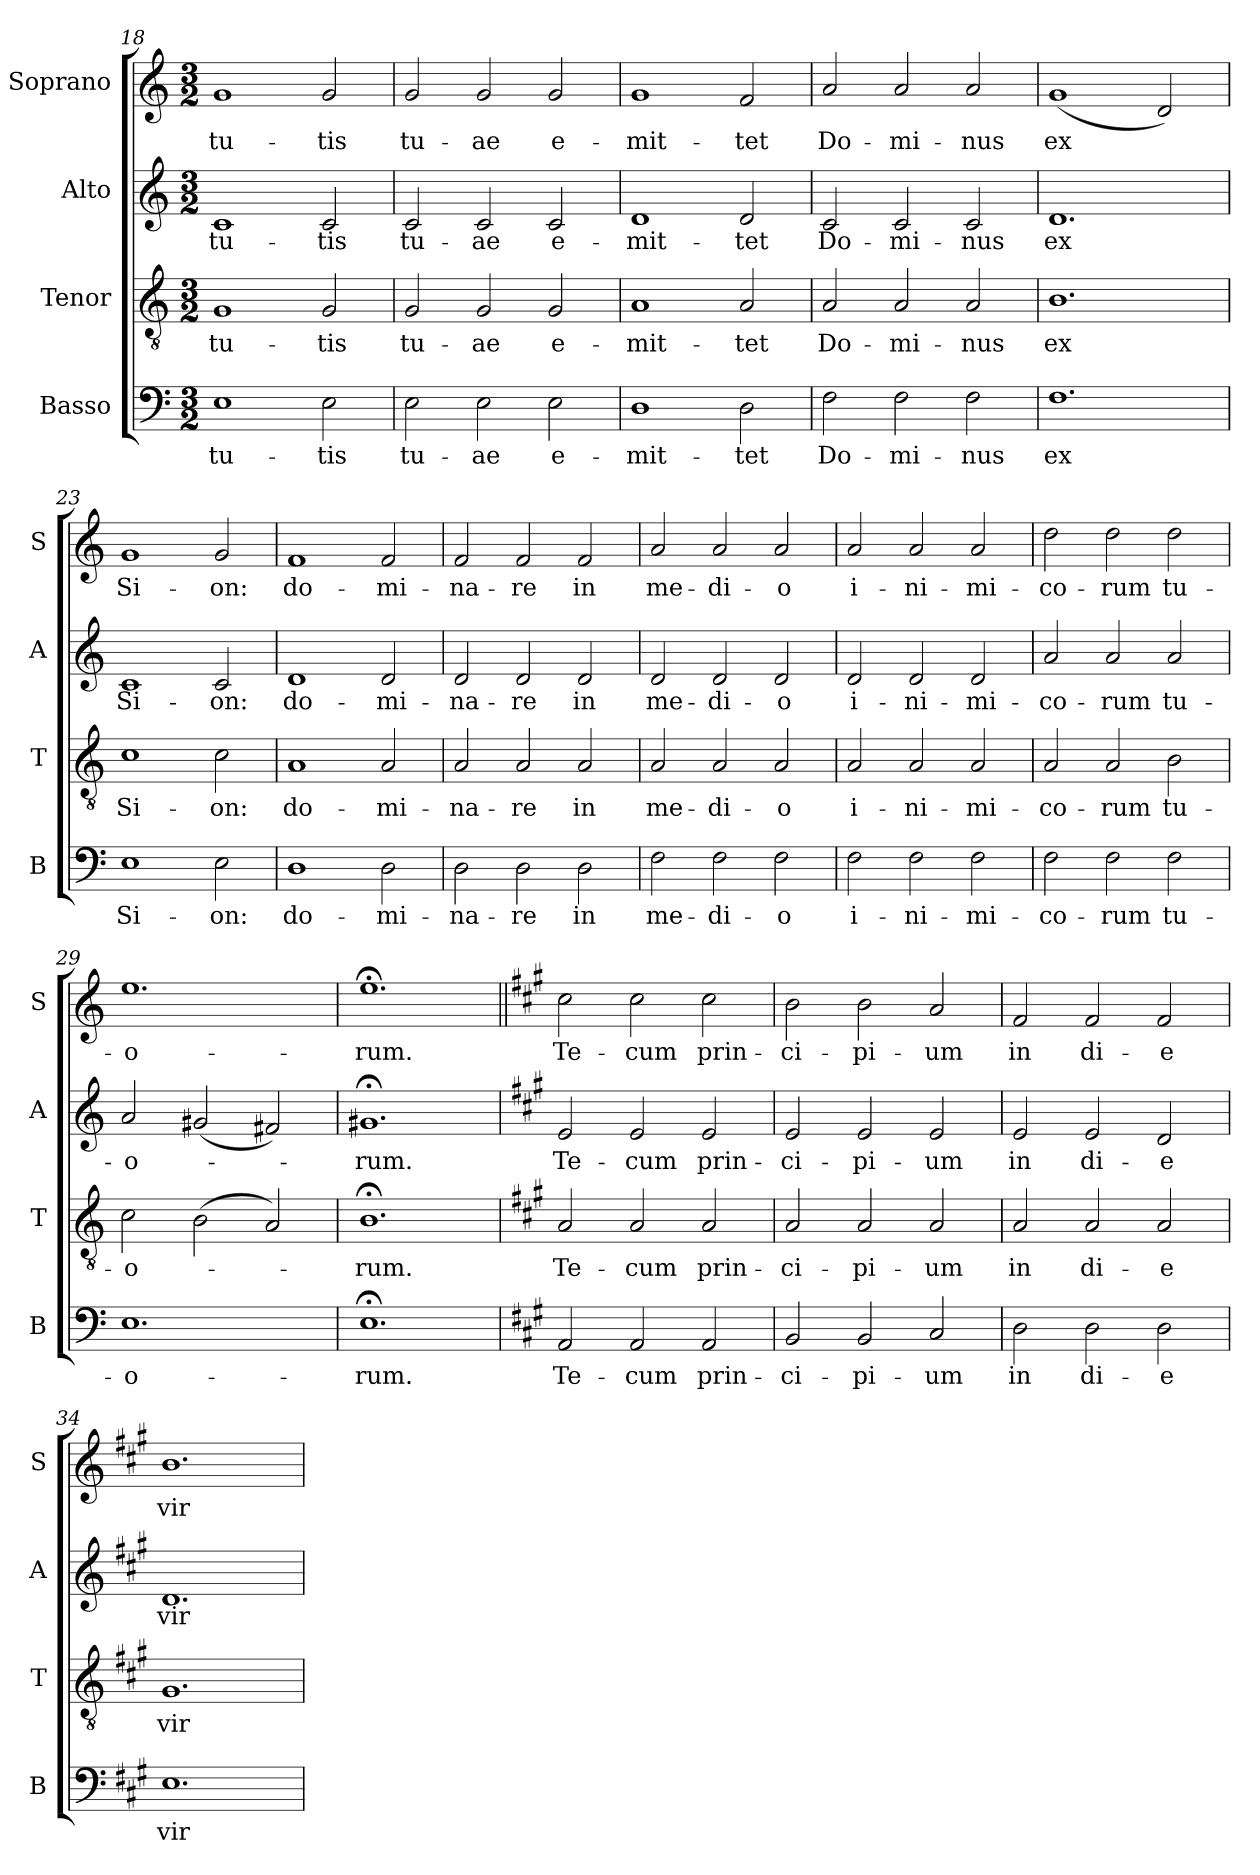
**kern	**text	**kern	**text	**kern	**text	**kern	**text
*part4	*part4	*part3	*part3	*part2	*part2	*part1	*part1
*staff4	*staff4	*staff3	*staff3	*staff2	*staff2	*staff1	*staff1
*I"Basso	*	*I"Tenor	*	*I"Alto	*	*I"Soprano	*
*I'B	*	*I'T	*	*I'A	*	*I'S	*
*clefF4	*	*clefGv2	*	*clefG2	*	*clefG2	*
*M3/2	*	*M3/2	*	*M3/2	*	*M3/2	*
=18	=18	=18	=18	=18	=18	=18	=18
!	!LO:LY:b:cj	!	!LO:LY:b:cj	!	!LO:LY:b:cj	!	!LO:LY:b:cj
1E	-tu-	1G	-tu-	1c	-tu-	1g	-tu-
!	!LO:LY:b:cj	!	!LO:LY:b:cj	!	!LO:LY:b:cj	!	!LO:LY:b:cj
2E\	-tis	2G/	-tis	2c/	-tis	2g/	-tis
!!LO:PB:g=z
=19	=19	=19	=19	=19	=19	=19	=19
!	!LO:LY:b:cj	!	!LO:LY:b:cj	!	!LO:LY:b:cj	!	!LO:LY:b:cj
2E\	tu-	2G/	tu-	2c/	tu-	2g/	tu-
!	!LO:LY:b:cj	!	!LO:LY:b:cj	!	!LO:LY:b:cj	!	!LO:LY:b:cj
2E\	-ae	2G/	-ae	2c/	-ae	2g/	-ae
!	!LO:LY:b:cj	!	!LO:LY:b:cj	!	!LO:LY:b:cj	!	!LO:LY:b:cj
2E\	e-	2G/	e-	2c/	e-	2g/	e-
=20	=20	=20	=20	=20	=20	=20	=20
!	!LO:LY:b:cj	!	!LO:LY:b:cj	!	!LO:LY:b:cj	!	!LO:LY:b:cj
1D	-mit-	1A	-mit-	1d	-mit-	1g	-mit-
!	!LO:LY:b:cj	!	!LO:LY:b:cj	!	!LO:LY:b:cj	!	!LO:LY:b:cj
2D\	-tet	2A/	-tet	2d/	-tet	2f/	-tet
=21	=21	=21	=21	=21	=21	=21	=21
!	!LO:LY:b:cj	!	!LO:LY:b:cj	!	!LO:LY:b:cj	!	!LO:LY:b:cj
2F\	Do-	2A/	Do-	2c/	Do-	2a/	Do-
!	!LO:LY:b:cj	!	!LO:LY:b:cj	!	!LO:LY:b:cj	!	!LO:LY:b:cj
2F\	-mi-	2A/	-mi-	2c/	-mi-	2a/	-mi-
!	!LO:LY:b:cj	!	!LO:LY:b:cj	!	!LO:LY:b:cj	!	!LO:LY:b:cj
2F\	-nus	2A/	-nus	2c/	-nus	2a/	-nus
=22	=22	=22	=22	=22	=22	=22	=22
!	!LO:LY:b:cj	!	!LO:LY:b:cj	!	!LO:LY:b:cj	!	!LO:LY:b:cj
1.F	ex	1.B	ex	1.d	ex	(<1g	ex
.	.	.	.	.	.	2d/)	.
=23	=23	=23	=23	=23	=23	=23	=23
!	!LO:LY:b:cj	!	!LO:LY:b:cj	!	!LO:LY:b:cj	!	!LO:LY:b:cj
1E	Si-	1c	Si-	1c	Si-	1g	Si-
!	!LO:LY:b:cj	!	!LO:LY:b:cj	!	!LO:LY:b:cj	!	!LO:LY:b:cj
2E\	-on:	2c\	-on:	2c/	-on:	2g/	-on:
=24	=24	=24	=24	=24	=24	=24	=24
!	!LO:LY:b:cj	!	!LO:LY:b:cj	!	!LO:LY:b:cj	!	!LO:LY:b:cj
1D	do-	1A	do-	1d	do-	1f	do-
!	!LO:LY:b:cj	!	!LO:LY:b:cj	!	!LO:LY:b:cj	!	!LO:LY:b:cj
2D\	-mi-	2A/	-mi-	2d/	-mi-	2f/	-mi-
!!LO:LB:g=z
=25	=25	=25	=25	=25	=25	=25	=25
!	!LO:LY:b:cj	!	!LO:LY:b:cj	!	!LO:LY:b:cj	!	!LO:LY:b:cj
2D\	-na-	2A/	-na-	2d/	-na-	2f/	-na-
!	!LO:LY:b:cj	!	!LO:LY:b:cj	!	!LO:LY:b:cj	!	!LO:LY:b:cj
2D\	-re	2A/	-re	2d/	-re	2f/	-re
!	!LO:LY:b:cj	!	!LO:LY:b:cj	!	!LO:LY:b:cj	!	!LO:LY:b:cj
2D\	in	2A/	in	2d/	in	2f/	in
=26	=26	=26	=26	=26	=26	=26	=26
!	!LO:LY:b:cj	!	!LO:LY:b:cj	!	!LO:LY:b:cj	!	!LO:LY:b:cj
2F\	me-	2A/	me-	2d/	me-	2a/	me-
!	!LO:LY:b:cj	!	!LO:LY:b:cj	!	!LO:LY:b:cj	!	!LO:LY:b:cj
2F\	-di-	2A/	-di-	2d/	-di-	2a/	-di-
!	!LO:LY:b:cj	!	!LO:LY:b:cj	!	!LO:LY:b:cj	!	!LO:LY:b:cj
2F\	-o	2A/	-o	2d/	-o	2a/	-o
=27	=27	=27	=27	=27	=27	=27	=27
!	!LO:LY:b:cj	!	!LO:LY:b:cj	!	!LO:LY:b:cj	!	!LO:LY:b:cj
2F\	i-	2A/	i-	2d/	i-	2a/	i-
!	!LO:LY:b:cj	!	!LO:LY:b:cj	!	!LO:LY:b:cj	!	!LO:LY:b:cj
2F\	-ni-	2A/	-ni-	2d/	-ni-	2a/	-ni-
!	!LO:LY:b:cj	!	!LO:LY:b:cj	!	!LO:LY:b:cj	!	!LO:LY:b:cj
2F\	-mi-	2A/	-mi-	2d/	-mi-	2a/	-mi-
=28	=28	=28	=28	=28	=28	=28	=28
!	!LO:LY:b:cj	!	!LO:LY:b:cj	!	!LO:LY:b:cj	!	!LO:LY:b:cj
2F\	-co-	2A/	-co-	2a/	-co-	2dd\	-co-
!	!LO:LY:b:cj	!	!LO:LY:b:cj	!	!LO:LY:b:cj	!	!LO:LY:b:cj
2F\	-rum	2A/	-rum	2a/	-rum	2dd\	-rum
!	!LO:LY:b:cj	!	!LO:LY:b:cj	!	!LO:LY:b:cj	!	!LO:LY:b:cj
2F\	tu-	2B\	tu-	2a/	tu-	2dd\	tu-
=29	=29	=29	=29	=29	=29	=29	=29
!	!LO:LY:b:rj	!	!LO:LY:b:cj	!	!LO:LY:b:cj	!	!LO:LY:b:rj
1.E	-o-	2c\	-o-	2a/	-o-	1.ee	-o-
.	.	(>2B\	.	(<2g#X/	.	.	.
.	.	2A/)	.	2f#X/)	.	.	.
=30	=30	=30	=30	=30	=30	=30	=30
!	!LO:LY:b:cj	!	!LO:LY:b:cj	!	!LO:LY:b:cj	!	!LO:LY:b:cj
1.E;<	-rum.	1.B;<	-rum.	1.g#X;<	-rum.	1.ee;<	-rum.
!!LO:LB:g=z
=31	=31||	=31	=31||	=31	=31||	=31||	=31||
*k[f#c#g#]	*	*k[f#c#g#]	*	*k[f#c#g#]	*	*k[f#c#g#]	*
*A:	*	*A:	*	*A:	*	*A:	*
!	!LO:LY:b:cj	!	!LO:LY:b:cj	!	!LO:LY:b:cj	!	!LO:LY:b:cj
2AA/	Te-	2A/	Te-	2e/	Te-	2cc#\	Te-
!	!LO:LY:b:cj	!	!LO:LY:b:cj	!	!LO:LY:b:cj	!	!LO:LY:b:cj
2AA/	-cum	2A/	-cum	2e/	-cum	2cc#\	-cum
!	!LO:LY:b:cj	!	!LO:LY:b:cj	!	!LO:LY:b:cj	!	!LO:LY:b:cj
2AA/	prin-	2A/	prin-	2e/	prin-	2cc#\	prin-
=32	=32	=32	=32	=32	=32	=32	=32
!	!LO:LY:b:cj	!	!LO:LY:b:cj	!	!LO:LY:b:cj	!	!LO:LY:b:cj
2BB/	-ci-	2A/	-ci-	2e/	-ci-	2b\	-ci-
!	!LO:LY:b:cj	!	!LO:LY:b:cj	!	!LO:LY:b:cj	!	!LO:LY:b:cj
2BB/	-pi-	2A/	-pi-	2e/	-pi-	2b\	-pi-
!	!LO:LY:b:cj	!	!LO:LY:b:cj	!	!LO:LY:b:cj	!	!LO:LY:b:cj
2C#/	-um	2A/	-um	2e/	-um	2a/	-um
=33	=33	=33	=33	=33	=33	=33	=33
!	!LO:LY:b:cj	!	!LO:LY:b:cj	!	!LO:LY:b:cj	!	!LO:LY:b:cj
2D\	in	2A/	in	2e/	in	2f#/	in
!	!LO:LY:b:cj	!	!LO:LY:b:cj	!	!LO:LY:b:cj	!	!LO:LY:b:cj
2D\	di-	2A/	di-	2e/	di-	2f#/	di-
!	!LO:LY:b:cj	!	!LO:LY:b:cj	!	!LO:LY:b:cj	!	!LO:LY:b:cj
2D\	-e	2A/	-e	2d/	-e	2f#/	-e
=34	=34	=34	=34	=34	=34	=34	=34
!	!LO:LY:b:cj	!	!LO:LY:b:cj	!	!LO:LY:b:cj	!	!LO:LY:b:cj
1.E	vir-	1.G#	vir-	1.d	vir-	1.b	vir-
=	=	=	=	=	=	=	=
*-	*-	*-	*-	*-	*-	*-	*-
